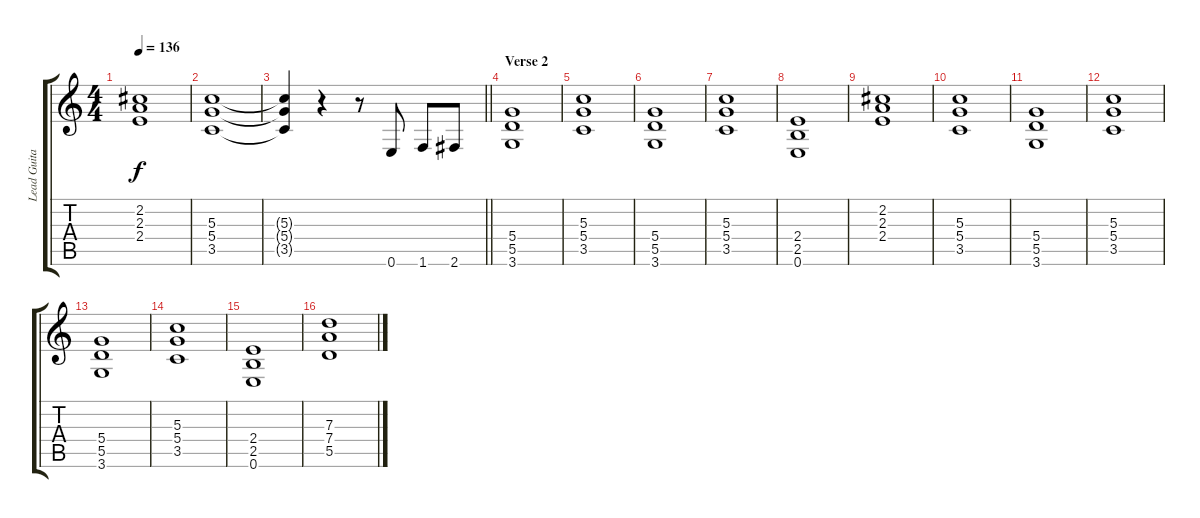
\track ("Lead Guitar" "Lead Guita") {instrument distortionguitar}
\staff {score tabs}
\tuning (E4 B3 G3 D3 A2 E2) {hide}
\ts (4 4)
\tempo 136
\clef g2
\ks c
(2.2 2.3 2.4).1{dy f} |
(5.3 5.4 3.5).1 |
\barLineRight lightlight
(5.3{t} 5.4{t} 3.5{t}).4 r.4 r.8 0.6.8 1.6.8 2.6.8 |
\section ("" "Verse 2")
(5.4 5.5 3.6).1 |
(5.3 5.4 3.5).1 |
(5.4 5.5 3.6).1 |
(5.3 5.4 3.5).1 |
(2.4 2.5 0.6).1 |
(2.2 2.3 2.4).1 |
(5.3 5.4 3.5).1 |
(5.4 5.5 3.6).1 |
(5.3 5.4 3.5).1 |
(5.4 5.5 3.6).1 |
(5.3 5.4 3.5).1 |
(2.4 2.5 0.6).1 |
(7.3 7.4 5.5).1
